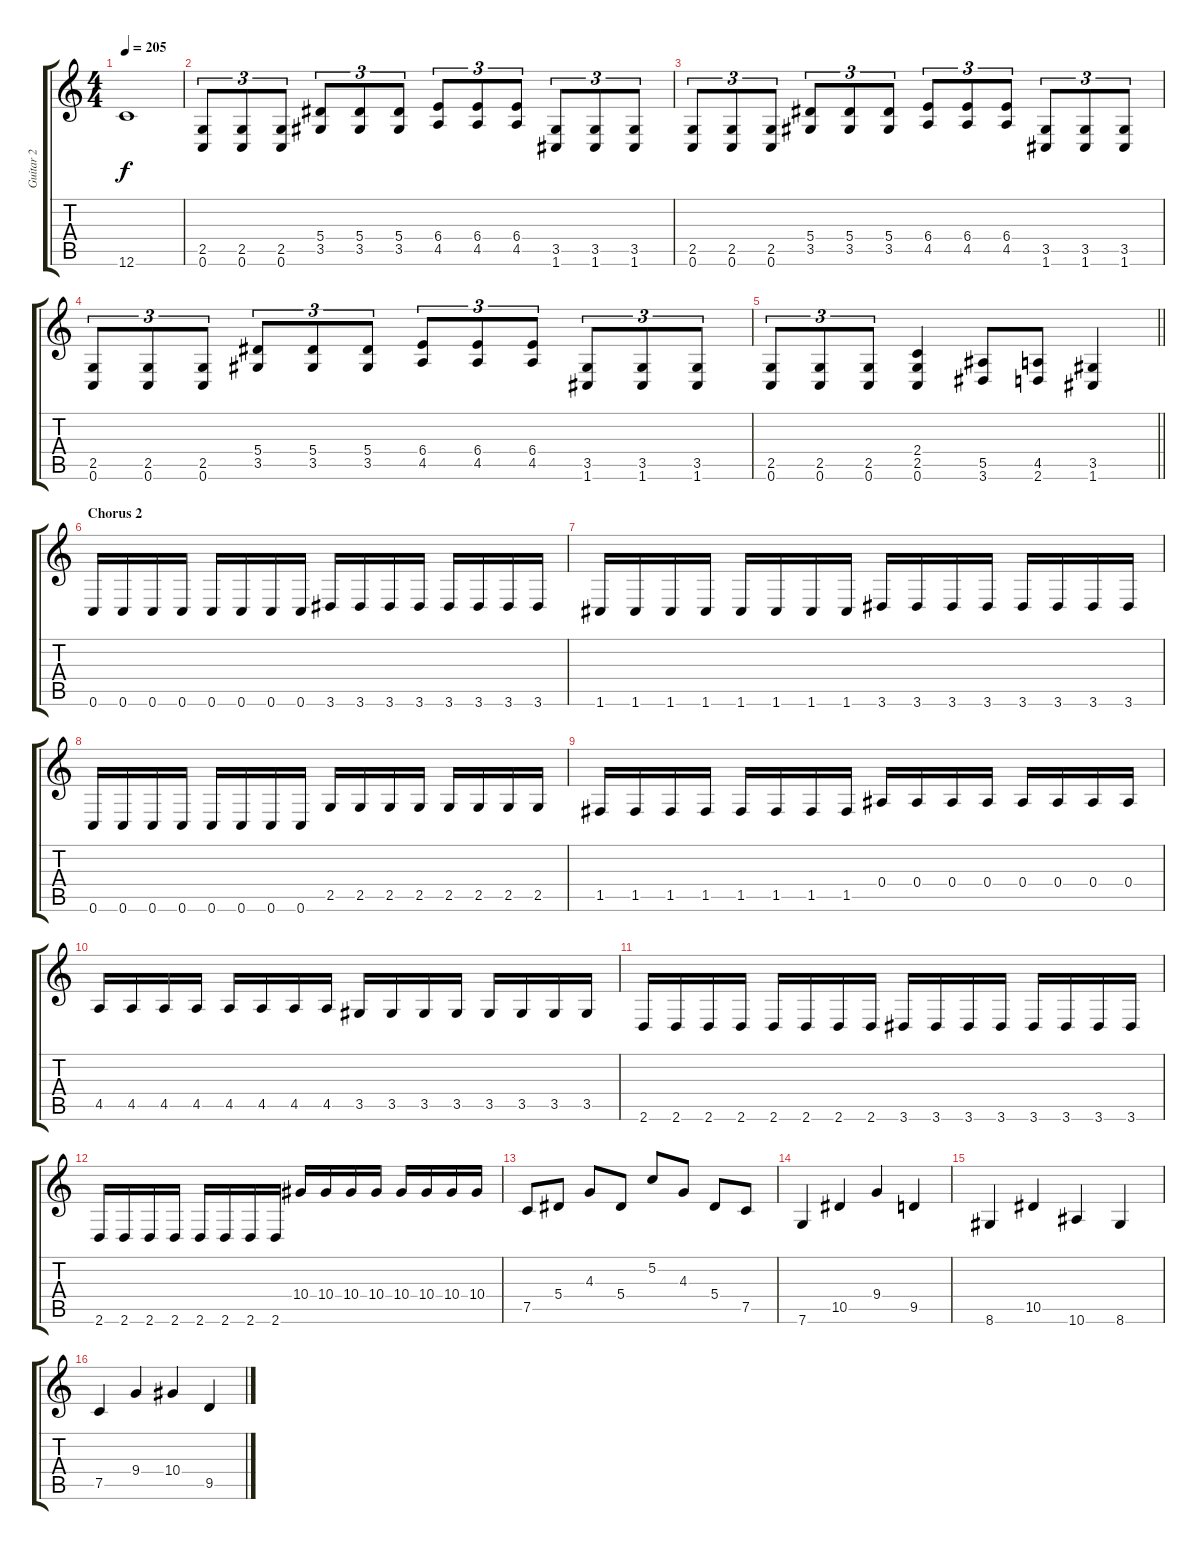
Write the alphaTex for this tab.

\track ("Guitar 2" "Guitar 2") {instrument distortionguitar}
\staff {score tabs}
\tuning (C4 G3 Eb3 Bb2 F2 C2) {hide}
\ts (4 4)
\tempo 205
\clef g2
\ks c
12.6{t}.1{dy f} |
(2.5 0.6).8{tu (3 2)} (2.5 0.6).8{tu (3 2)} (2.5 0.6).8{tu (3 2)} (5.4 3.5).8{tu (3 2)} (5.4 3.5).8{tu (3 2)} (5.4 3.5).8{tu (3 2)} (6.4 4.5).8{tu (3 2)} (6.4 4.5).8{tu (3 2)} (6.4 4.5).8{tu (3 2)} (3.5 1.6).8{tu (3 2)} (3.5 1.6).8{tu (3 2)} (3.5 1.6).8{tu (3 2)} |
(2.5 0.6).8{tu (3 2)} (2.5 0.6).8{tu (3 2)} (2.5 0.6).8{tu (3 2)} (5.4 3.5).8{tu (3 2)} (5.4 3.5).8{tu (3 2)} (5.4 3.5).8{tu (3 2)} (6.4 4.5).8{tu (3 2)} (6.4 4.5).8{tu (3 2)} (6.4 4.5).8{tu (3 2)} (3.5 1.6).8{tu (3 2)} (3.5 1.6).8{tu (3 2)} (3.5 1.6).8{tu (3 2)} |
(2.5 0.6).8{tu (3 2)} (2.5 0.6).8{tu (3 2)} (2.5 0.6).8{tu (3 2)} (5.4 3.5).8{tu (3 2)} (5.4 3.5).8{tu (3 2)} (5.4 3.5).8{tu (3 2)} (6.4 4.5).8{tu (3 2)} (6.4 4.5).8{tu (3 2)} (6.4 4.5).8{tu (3 2)} (3.5 1.6).8{tu (3 2)} (3.5 1.6).8{tu (3 2)} (3.5 1.6).8{tu (3 2)} |
\barLineRight lightlight
(2.5 0.6).8{tu (3 2)} (2.5 0.6).8{tu (3 2)} (2.5 0.6).8{tu (3 2)} (2.4 2.5 0.6).4 (5.5 3.6).8 (4.5 2.6).8 (3.5 1.6).4 |
\section ("" "Chorus 2")
0.6.16 0.6.16 0.6.16 0.6.16 0.6.16 0.6.16 0.6.16 0.6.16 3.6.16 3.6.16 3.6.16 3.6.16 3.6.16 3.6.16 3.6.16 3.6.16 |
1.6.16 1.6.16 1.6.16 1.6.16 1.6.16 1.6.16 1.6.16 1.6.16 3.6.16 3.6.16 3.6.16 3.6.16 3.6.16 3.6.16 3.6.16 3.6.16 |
0.6.16 0.6.16 0.6.16 0.6.16 0.6.16 0.6.16 0.6.16 0.6.16 2.5.16 2.5.16 2.5.16 2.5.16 2.5.16 2.5.16 2.5.16 2.5.16 |
1.5.16 1.5.16 1.5.16 1.5.16 1.5.16 1.5.16 1.5.16 1.5.16 0.4.16 0.4.16 0.4.16 0.4.16 0.4.16 0.4.16 0.4.16 0.4.16 |
4.5.16 4.5.16 4.5.16 4.5.16 4.5.16 4.5.16 4.5.16 4.5.16 3.5.16 3.5.16 3.5.16 3.5.16 3.5.16 3.5.16 3.5.16 3.5.16 |
2.6.16 2.6.16 2.6.16 2.6.16 2.6.16 2.6.16 2.6.16 2.6.16 3.6.16 3.6.16 3.6.16 3.6.16 3.6.16 3.6.16 3.6.16 3.6.16 |
2.6.16 2.6.16 2.6.16 2.6.16 2.6.16 2.6.16 2.6.16 2.6.16 10.4.16 10.4.16 10.4.16 10.4.16 10.4.16 10.4.16 10.4.16 10.4.16 |
7.5.8 5.4.8 4.3.8 5.4.8 5.2.8 4.3.8 5.4.8 7.5.8 |
7.6.4 10.5.4 9.4.4 9.5.4 |
8.6.4 10.5.4 10.6.4 8.6.4 |
7.5.4 9.4.4 10.4.4 9.5.4
